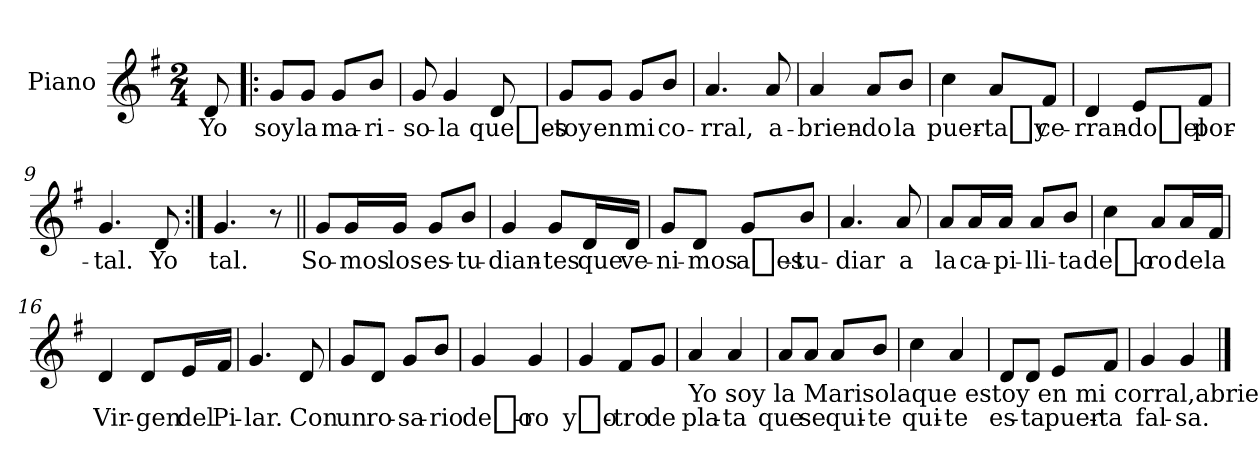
**kern	**text
*part1	*part1
*staff1	*staff1
*I"Piano	*
*I'Pno	*
*clefG2	*
*k[f#]	*
*G:	*
*M2/4	*
=1	=1
8d/	Yo
*MM96	*
=2!|:	=2!|:
8g/L	soy
8g/J	la
8g/L	ma-
8b/J	-ri-
=3	=3
8g/	-so-
4g/	-la
8d/	que_es-
=4	=4
8g/L	-toy
8g/J	en
8g/L	mi
8b/J	co-
=5	=5
4.a/	-rral,
8a/	a-
=6	=6
4a/	-brien-
8a/L	-do
8b/J	la
=7	=7
4cc\	puer-
8a/L	-ta_y
8f#/J	ce-
=8	=8
4d/	-rran-
8e/L	-do_el
8f#/J	por-
!!LO:LB:g=z
=9a	=9a
4.g/	-tal.
8d/	Yo
=9b:|!	=9b:|!
4.g/	-tal.
8r	.
=10||	=10||
8g/L	So-
16g/L	-mos
16g/JJ	los
8g/L	es-
8b/J	-tu-
=11	=11
4g/	-dian-
8g/L	-tes
16d/L	que
16d/JJ	ve-
=12	=12
8g/L	-ni-
8d/J	-mos
8g/L	a_es-
8b/J	-tu-
=13	=13
4.a/	-diar
8a/	a
=14	=14
8a/L	la
16a/L	ca-
16a/JJ	-pi-
8a/L	-lli-
8b/J	-ta
=15	=15
4cc\	de_o-
8a/L	-ro
16a/L	de
16f#/JJ	la
!!LO:LB:g=z
=16	=16
4d/	Vir-
8d/L	-gen
16e/L	del
16f#/JJ	Pi-
=17	=17
4.g/	-lar.
8d/	Con
=18	=18
8g/L	un
8d/J	ro-
8g/L	-sa-
8b/J	-rio
=19	=19
4g/	de_o-
4g/	-ro
=20	=20
4g/	y_o-
8f#/L	-tro
8g/J	de
!!LO:LB:g=z
=21	=21
!LO:TX:b:t=Yo soy la Marisolaque estoy en mi corral,abriendo la puertay cerrando el portal.¿De quién es ese ruidoque se oye por allí,que ni de día ni de nocheme deja dormir.Somos los estudiantesque venimos a estudiara la capillita de orode la Virgen del Pilar.Con un rosario de oro,y otro de plata,que se quite, quite,esta puerta falsa.	!
4a/	pla-
4a/	-ta
=22	=22
8a/L	que
8a/J	se
8a/L	qui-
8b/J	-te
=23	=23
4cc\	qui-
4a/	-te
=24	=24
8d/L	es-
8d/J	-ta
8e/L	puer-
8f#/J	-ta
=25	=25
4g/	fal-
4g/	-sa.
==	==
*-	*-
